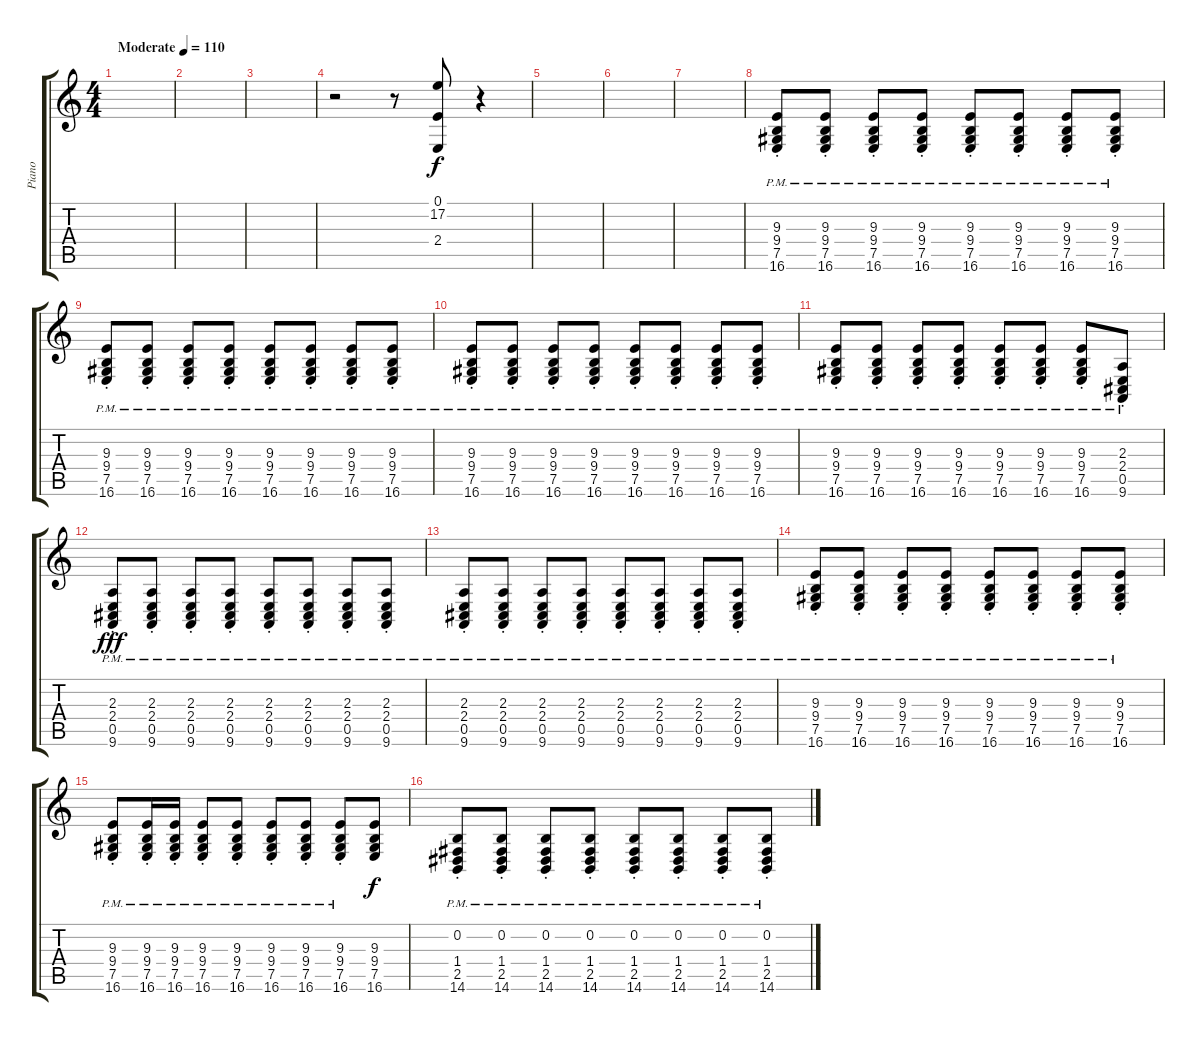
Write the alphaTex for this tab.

\track ("Piano" "Piano") {instrument acousticgrandpiano}
\staff {score tabs}
\tuning (E4 B3 G3 D3 A2 E2) {hide}
\ts (4 4)
\tempo (110 "Moderate")
\clef g2
\ks c
|
|
|
r.2 r.8 (0.1 17.2 2.4).8 r.4 |
|
|
|
(9.3{pm st} 9.4{pm st} 7.5{pm st} 16.6).8 (9.3{pm st} 9.4{pm st} 7.5{pm st} 16.6).8 (9.3{pm st} 9.4{pm st} 7.5{pm st} 16.6).8 (9.3{pm st} 9.4{pm st} 7.5{pm st} 16.6).8 (9.3{pm st} 9.4{pm st} 7.5{pm st} 16.6).8 (9.3{pm st} 9.4{pm st} 7.5{pm st} 16.6).8 (9.3{pm st} 9.4{pm st} 7.5{pm st} 16.6).8 (9.3{pm st} 9.4{pm st} 7.5{pm st} 16.6).8 |
(9.3{pm st} 9.4{pm st} 7.5{pm st} 16.6).8 (9.3{pm st} 9.4{pm st} 7.5{pm st} 16.6).8 (9.3{pm st} 9.4{pm st} 7.5{pm st} 16.6).8 (9.3{pm st} 9.4{pm st} 7.5{pm st} 16.6).8 (9.3{pm st} 9.4{pm st} 7.5{pm st} 16.6).8 (9.3{pm st} 9.4{pm st} 7.5{pm st} 16.6).8 (9.3{pm st} 9.4{pm st} 7.5{pm st} 16.6).8 (9.3{pm st} 9.4{pm st} 7.5{pm st} 16.6).8 |
(9.3{pm st} 9.4{pm st} 7.5{pm st} 16.6).8 (9.3{pm st} 9.4{pm st} 7.5{pm st} 16.6).8 (9.3{pm st} 9.4{pm st} 7.5{pm st} 16.6).8 (9.3{pm st} 9.4{pm st} 7.5{pm st} 16.6).8 (9.3{pm st} 9.4{pm st} 7.5{pm st} 16.6).8 (9.3{pm st} 9.4{pm st} 7.5{pm st} 16.6).8 (9.3{pm st} 9.4{pm st} 7.5{pm st} 16.6).8 (9.3{pm st} 9.4{pm st} 7.5{pm st} 16.6).8 |
(9.3{pm st} 9.4{pm st} 7.5{pm st} 16.6).8 (9.3{pm st} 9.4{pm st} 7.5{pm st} 16.6).8 (9.3{pm st} 9.4{pm st} 7.5{pm st} 16.6).8 (9.3{pm st} 9.4{pm st} 7.5{pm st} 16.6).8 (9.3{pm st} 9.4{pm st} 7.5{pm st} 16.6).8 (9.3{pm st} 9.4{pm st} 7.5{pm st} 16.6).8 (9.3{pm st} 9.4{pm st} 7.5{pm st} 16.6).8 (2.3{pm st} 2.4{pm st} 0.5{pm st} 9.6{pm st}).8{dy f} |
(2.3{pm st} 2.4{pm st} 0.5{pm st} 9.6{pm st}).8{dy fff} (2.3{pm st} 2.4{pm st} 0.5{pm st} 9.6{pm st}).8 (2.3{pm st} 2.4{pm st} 0.5{pm st} 9.6{pm st}).8 (2.3{pm st} 2.4{pm st} 0.5{pm st} 9.6{pm st}).8 (2.3{pm st} 2.4{pm st} 0.5{pm st} 9.6{pm st}).8 (2.3{pm st} 2.4{pm st} 0.5{pm st} 9.6{pm st}).8 (2.3{pm st} 2.4{pm st} 0.5{pm st} 9.6{pm st}).8 (2.3{pm st} 2.4{pm st} 0.5{pm st} 9.6{pm st}).8 |
(2.3{pm st} 2.4{pm st} 0.5{pm st} 9.6{pm st}).8 (2.3{pm st} 2.4{pm st} 0.5{pm st} 9.6{pm st}).8 (2.3{pm st} 2.4{pm st} 0.5{pm st} 9.6{pm st}).8 (2.3{pm st} 2.4{pm st} 0.5{pm st} 9.6{pm st}).8 (2.3{pm st} 2.4{pm st} 0.5{pm st} 9.6{pm st}).8 (2.3{pm st} 2.4{pm st} 0.5{pm st} 9.6{pm st}).8 (2.3{pm st} 2.4{pm st} 0.5{pm st} 9.6{pm st}).8 (2.3{pm st} 2.4{pm st} 0.5{pm st} 9.6{pm st}).8 |
(9.3{pm st} 9.4{pm st} 7.5{pm st} 16.6).8 (9.3{pm st} 9.4{pm st} 7.5{pm st} 16.6).8 (9.3{pm st} 9.4{pm st} 7.5{pm st} 16.6).8 (9.3{pm st} 9.4{pm st} 7.5{pm st} 16.6).8 (9.3{pm st} 9.4{pm st} 7.5{pm st} 16.6).8 (9.3{pm st} 9.4{pm st} 7.5{pm st} 16.6).8 (9.3{pm st} 9.4{pm st} 7.5{pm st} 16.6).8 (9.3{pm st} 9.4{pm st} 7.5{pm st} 16.6).8 |
(9.3{pm st} 9.4{pm st} 7.5{pm st} 16.6).8 (9.3{pm st} 9.4{pm st} 7.5{pm st} 16.6).16 (9.3{pm st} 9.4{pm st} 7.5{pm st} 16.6).16 (9.3{pm st} 9.4{pm st} 7.5{pm st} 16.6).8 (9.3{pm st} 9.4{pm st} 7.5{pm st} 16.6).8 (9.3{pm st} 9.4{pm st} 7.5{pm st} 16.6).8 (9.3{pm st} 9.4{pm st} 7.5{pm st} 16.6).8 (9.3{pm st} 9.4{pm st} 7.5{pm st} 16.6).8 (9.3 9.4 7.5 16.6).8{dy f} |
(0.2{pm st} 1.4{pm st} 2.5{pm st} 14.6{pm st}).8 (0.2{pm st} 1.4{pm st} 2.5{pm st} 14.6{pm st}).8 (0.2{pm st} 1.4{pm st} 2.5{pm st} 14.6{pm st}).8 (0.2{pm st} 1.4{pm st} 2.5{pm st} 14.6{pm st}).8 (0.2{pm st} 1.4{pm st} 2.5{pm st} 14.6{pm st}).8 (0.2{pm st} 1.4{pm st} 2.5{pm st} 14.6{pm st}).8 (0.2{pm st} 1.4{pm st} 2.5{pm st} 14.6{pm st}).8 (0.2{pm st} 1.4{pm st} 2.5{pm st} 14.6{pm st}).8
